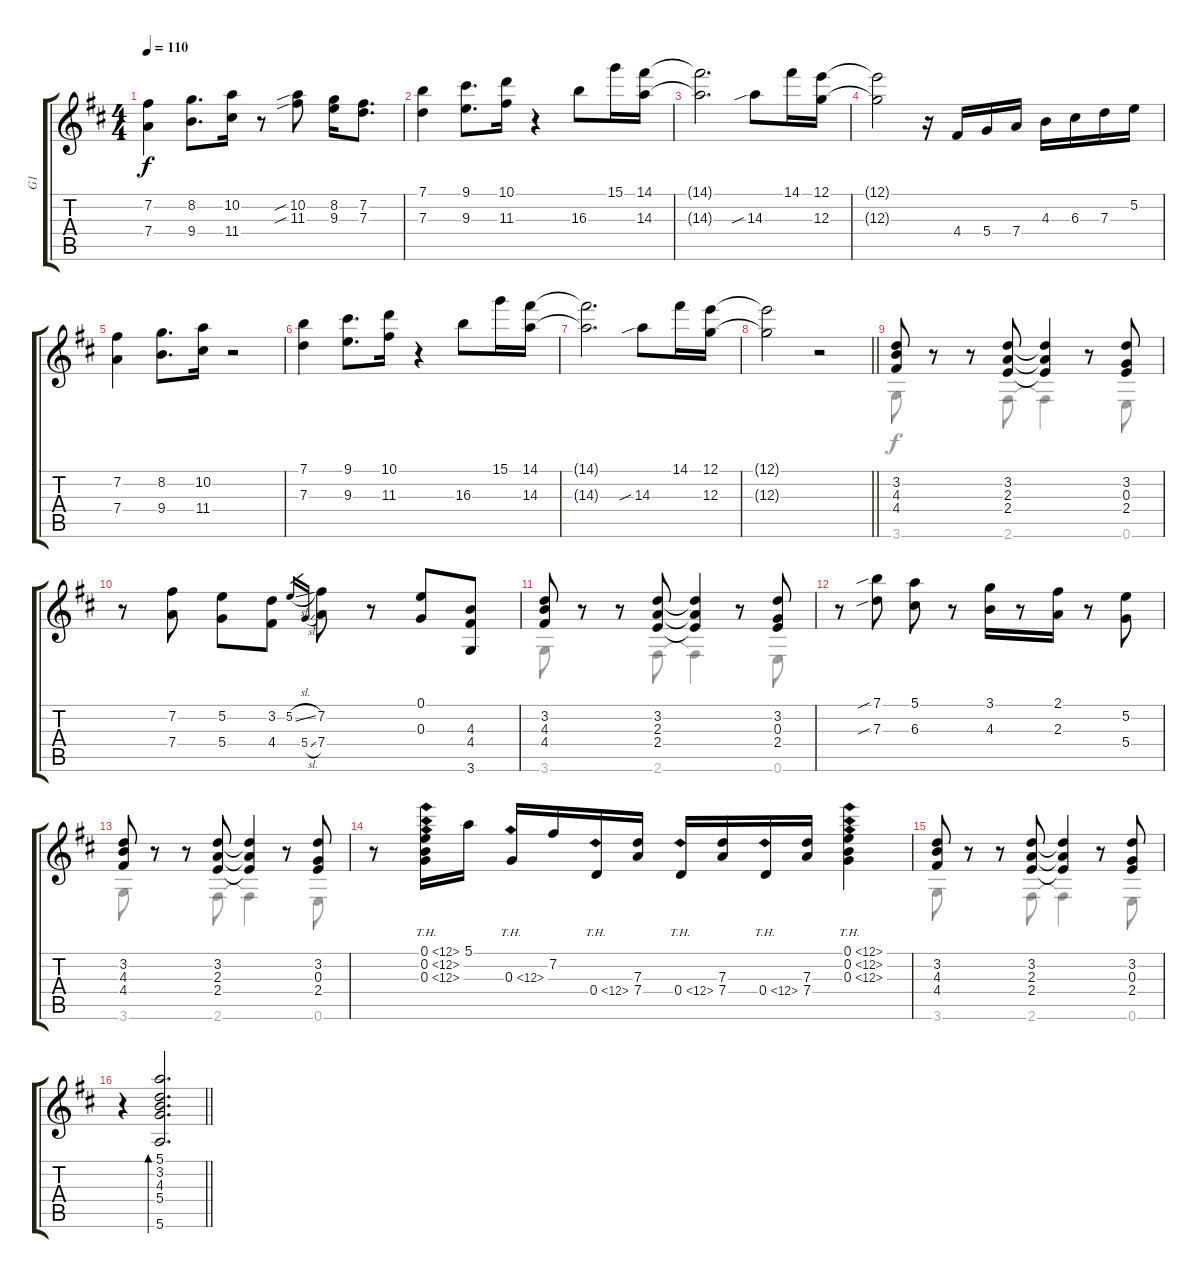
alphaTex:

\track ("G1" "G1") {instrument acousticguitarsteel}
\staff {score tabs}
\tuning (E4 B3 G3 D3 A2 E2) {hide}
\voice
\ts (4 4)
\tempo 110
\clef g2
\ks d
(7.2 7.4).4{dy f} (8.2 9.4).8{d} (10.2 11.4).16 r.8 (10.2{sib} 11.3{sib}).8 (8.2 9.3).16 (7.2 7.3).8{d} |
(7.1 7.3).4 (9.1 9.3).8{d} (10.1 11.3).16 r.4 16.3.8 15.1.16 (14.1 14.3).16 |
(14.1{t} 14.3{t}).2{d} 14.3{sib}.8 14.1.16 (12.1 12.3).16 |
(12.1{t} 12.3{t}).2 r.16 4.4.16 5.4.16 7.4.16 4.3.16 6.3.16 7.3.16 5.2.16 |
(7.2 7.4).4 (8.2 9.4).8{d} (10.2 11.4).16 r.2 |
(7.1 7.3).4 (9.1 9.3).8{d} (10.1 11.3).16 r.4 16.3.8 15.1.16 (14.1 14.3).16 |
(14.1{t} 14.3{t}).2{d} 14.3{sib}.8 14.1.16 (12.1 12.3).16 |
\barLineRight lightlight
(12.1{t} 12.3{t}).2 r.2 |
(3.2 4.3 4.4).8 r.8 r.8 (3.2 2.3 2.4).8 (3.2{t} 2.3{t} 2.4{t}).4 r.8 (3.2 0.3 2.4).8 |
r.8 (7.2 7.4).8 (5.2 5.4).8 (3.2 4.4).8 5.2{sl}.16{gr} 5.4{sl}.16{gr} (7.2 7.4).8 r.8 (0.1 0.3).8 (4.3 4.4 3.6).8 |
(3.2 4.3 4.4).8 r.8 r.8 (3.2 2.3 2.4).8 (3.2{t} 2.3{t} 2.4{t}).4 r.8 (3.2 0.3 2.4).8 |
r.8 (7.1{sib} 7.3{sib}).8 (5.1 6.3).8 r.8 (3.1 4.3).16 r.8 (2.1 2.3).16 r.8 (5.2 5.4).8 |
(3.2 4.3 4.4).8 r.8 r.8 (3.2 2.3 2.4).8 (3.2{t} 2.3{t} 2.4{t}).4 r.8 (3.2 0.3 2.4).8 |
r.8 (0.1{th 12} 0.2{th 12} 0.3{th 12}).16 5.1.16 0.3{th 12}.16 7.2.16 0.4{th 12}.16 (7.3 7.4).16 0.4{th 12}.16 (7.3 7.4).16 0.4{th 12}.16 (7.3 7.4).16 (0.1{th 12} 0.2{th 12} 0.3{th 12}).4 |
(3.2 4.3 4.4).8 r.8 r.8 (3.2 2.3 2.4).8 (3.2{t} 2.3{t} 2.4{t}).4 r.8 (3.2 0.3 2.4).8 |
\barLineRight lightlight
r.4 (5.1 3.2 4.3 5.4 5.6).2{d bd 240}
\voice
\clef g2
\ottava regular
\simile none
\ks d
|
|
|
|
|
|
|
\barLineRight lightlight
|
3.6.8 r.8 r.8 2.6.8 2.6{t}.4 r.8 0.6.8 |
|
3.6.8 r.8 r.8 2.6.8 2.6{t}.4 r.8 0.6.8 |
|
3.6.8 r.8 r.8 2.6.8 2.6{t}.4 r.8 0.6.8 |
|
3.6.8 r.8 r.8 2.6.8 2.6{t}.4 r.8 0.6.8 |
\barLineRight lightlight
